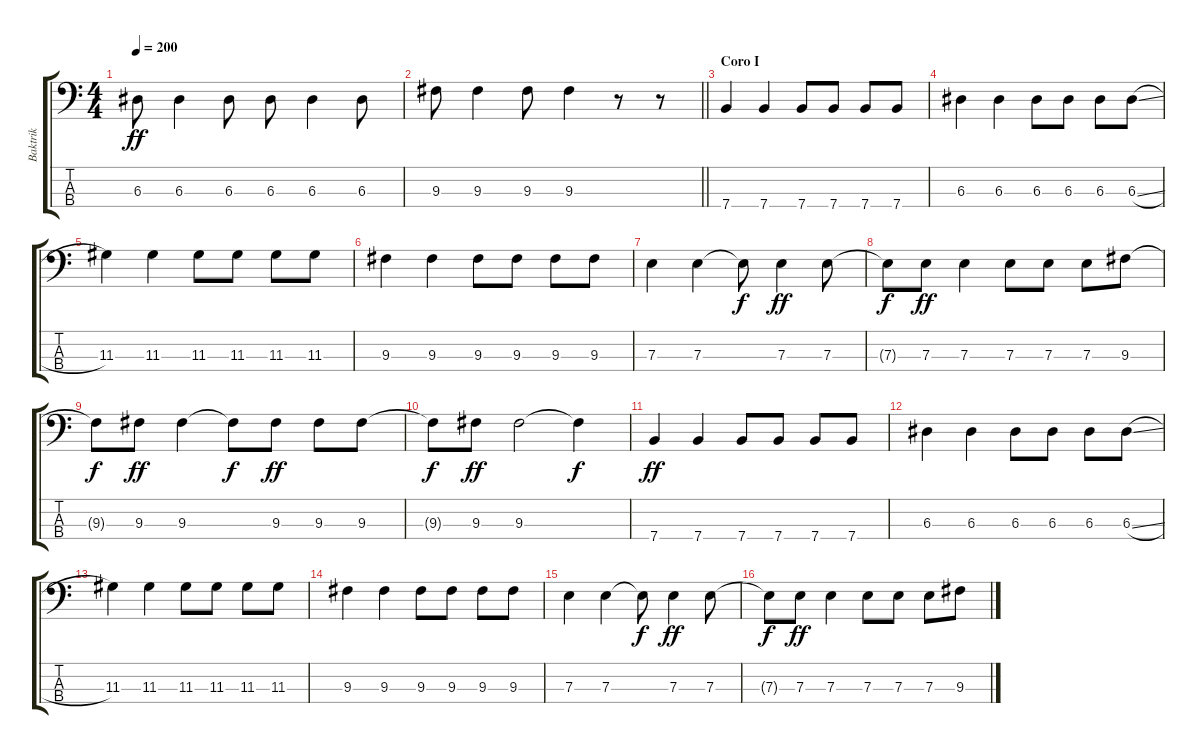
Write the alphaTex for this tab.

\track ("Baktrik" "Baktrik") {instrument electricbasspick}
\staff {score tabs}
\tuning (G2 D2 A1 E1) {hide}
\ts (4 4)
\tempo 200
\clef f4
\ks c
6.3.8{dy ff} 6.3.4 6.3.8 6.3.8 6.3.4 6.3.8 |
\barLineRight lightlight
9.3.8 9.3.4 9.3.8 9.3.4 r.8 r.8 |
\section ("" "Coro I")
7.4.4 7.4.4 7.4.8 7.4.8 7.4.8 7.4.8 |
6.3.4 6.3.4 6.3.8 6.3.8 6.3.8 6.3{sl}.8 |
11.3.4 11.3.4 11.3.8 11.3.8 11.3.8 11.3.8 |
9.3.4 9.3.4 9.3.8 9.3.8 9.3.8 9.3.8 |
7.3.4 7.3.4 7.3{t}.8{dy f} 7.3.4{dy ff} 7.3.8 |
7.3{t}.8{dy f} 7.3.8{dy ff} 7.3.4 7.3.8 7.3.8 7.3.8 9.3.8 |
9.3{t}.8{dy f} 9.3.8{dy ff} 9.3.4 9.3{t}.8{dy f} 9.3.8{dy ff} 9.3.8 9.3.8 |
9.3{t}.8{dy f} 9.3.8{dy ff} 9.3.2 9.3{t}.4{dy f} |
7.4.4{dy ff} 7.4.4 7.4.8 7.4.8 7.4.8 7.4.8 |
6.3.4 6.3.4 6.3.8 6.3.8 6.3.8 6.3{sl}.8 |
11.3.4 11.3.4 11.3.8 11.3.8 11.3.8 11.3.8 |
9.3.4 9.3.4 9.3.8 9.3.8 9.3.8 9.3.8 |
7.3.4 7.3.4 7.3{t}.8{dy f} 7.3.4{dy ff} 7.3.8 |
7.3{t}.8{dy f} 7.3.8{dy ff} 7.3.4 7.3.8 7.3.8 7.3.8 9.3.8
